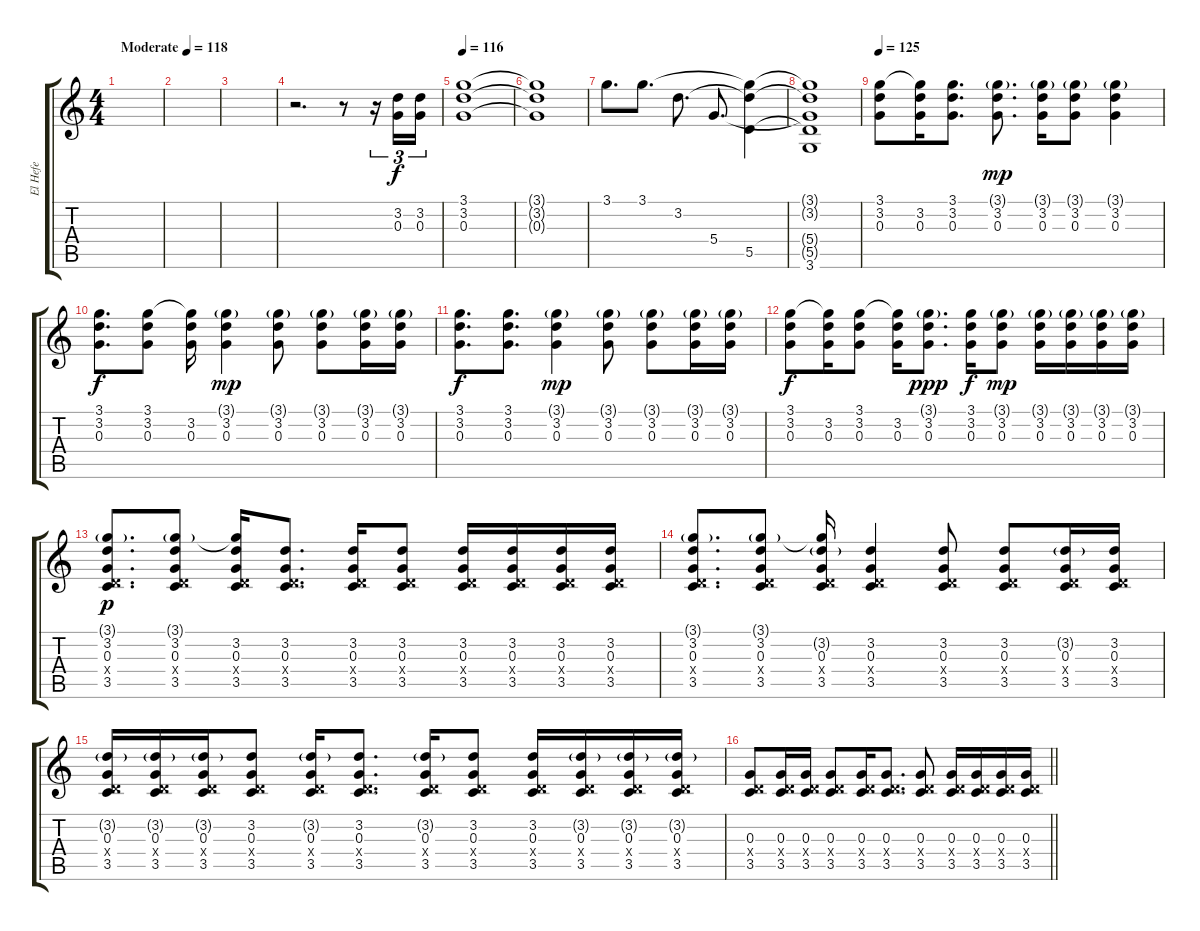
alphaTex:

\track ("El Hefe" "El Hefe") {instrument distortionguitar}
\staff {score tabs}
\tuning (E4 B3 G3 D3 A2 E2) {hide}
\ts (4 4)
\tempo (118 "Moderate")
\clef g2
\ks c
|
|
|
r.2{d} r.8 r.16{tu (3 2)} (3.2 0.3).16{tu (3 2)} (3.2 0.3).16{tu (3 2)} |
\tempo 116
(3.1 3.2 0.3).1 |
(3.1{t} 3.2{t} 0.3{t}).1{volume 7} |
3.1.8{d volume 11} 3.1.8{d} 3.2.8{d} 5.4.8{d} (3.1{t} 3.2{t} 5.5).4 |
(3.1{t} 3.2{t} 5.4{t} 5.5{t} 3.6).1{volume 7} |
\tempo 125
(3.1 3.2 0.3).8{volume 11} (3.1{t} 3.2 0.3).16 (3.1 3.2 0.3).8{d} (3.1{g} 3.2 0.3).8{d dy mp} (3.1{g} 3.2 0.3).16 (3.1{g} 3.2 0.3).8 (3.1{g} 3.2 0.3).4 |
(3.1 3.2 0.3).8{d dy f} (3.1 3.2 0.3).8 (3.1{t} 3.2 0.3).16 (3.1{g} 3.2 0.3).4{dy mp} (3.1{g} 3.2 0.3).8 (3.1{g} 3.2 0.3).8 (3.1{g} 3.2 0.3).16 (3.1{g} 3.2 0.3).16 |
(3.1 3.2 0.3).8{d dy f} (3.1 3.2 0.3).8{d} (3.1{g} 3.2 0.3).4{dy mp} (3.1{g} 3.2 0.3).8 (3.1{g} 3.2 0.3).8 (3.1{g} 3.2 0.3).16 (3.1{g} 3.2 0.3).16 |
(3.1 3.2 0.3).8{dy f} (3.1{t} 3.2 0.3).16 (3.1 3.2 0.3).8 (3.1{t} 3.2 0.3).16 (3.1{g} 3.2 0.3).8{d dy ppp} (3.1 3.2 0.3).16{dy f} (3.1{g} 3.2 0.3).8{dy mp} (3.1{g} 3.2 0.3).16 (3.1{g} 3.2 0.3).16 (3.1{g} 3.2 0.3).16 (3.1{g} 3.2 0.3).16 |
(3.1{g} 3.2 0.3 0.4{x} 3.5).8{d dy p} (3.1{g} 3.2 0.3 0.4{x} 3.5).8 (3.1{t} 3.2 0.3 0.4{x} 3.5).16 (3.2 0.3 0.4{x} 3.5).8{d} (3.2 0.3 0.4{x} 3.5).16 (3.2 0.3 0.4{x} 3.5).8 (3.2 0.3 0.4{x} 3.5).16 (3.2 0.3 0.4{x} 3.5).16 (3.2 0.3 0.4{x} 3.5).16 (3.2 0.3 0.4{x} 3.5).16 |
(3.1{g} 3.2 0.3 0.4{x} 3.5).8{d} (3.1{g} 3.2 0.3 0.4{x} 3.5).8 (3.1{t} 3.2{g} 0.3 0.4{x} 3.5).16 (3.2 0.3 0.4{x} 3.5).4 (3.2 0.3 0.4{x} 3.5).8 (3.2 0.3 0.4{x} 3.5).8 (3.2{g} 0.3 0.4{x} 3.5).16 (3.2 0.3 0.4{x} 3.5).16 |
(3.2{g} 0.3 0.4{x} 3.5).16 (3.2{g} 0.3 0.4{x} 3.5).16 (3.2{g} 0.3 0.4{x} 3.5).16 (3.2 0.3 0.4{x} 3.5).8 (3.2{g} 0.3 0.4{x} 3.5).16 (3.2 0.3 0.4{x} 3.5).8{d} (3.2{g} 0.3 0.4{x} 3.5).16 (3.2 0.3 0.4{x} 3.5).8 (3.2 0.3 0.4{x} 3.5).16 (3.2{g} 0.3 0.4{x} 3.5).16 (3.2{g} 0.3 0.4{x} 3.5).16 (3.2{g} 0.3 0.4{x} 3.5).16 |
\barLineRight lightlight
(0.3 0.4{x} 3.5).8 (0.3 0.4{x} 3.5).16 (0.3 0.4{x} 3.5).16 (0.3 0.4{x} 3.5).8 (0.3 0.4{x} 3.5).16 (0.3 0.4{x} 3.5).8{d} (0.3 0.4{x} 3.5).8 (0.3 0.4{x} 3.5).16 (0.3 0.4{x} 3.5).16 (0.3 0.4{x} 3.5).16 (0.3 0.4{x} 3.5).16
